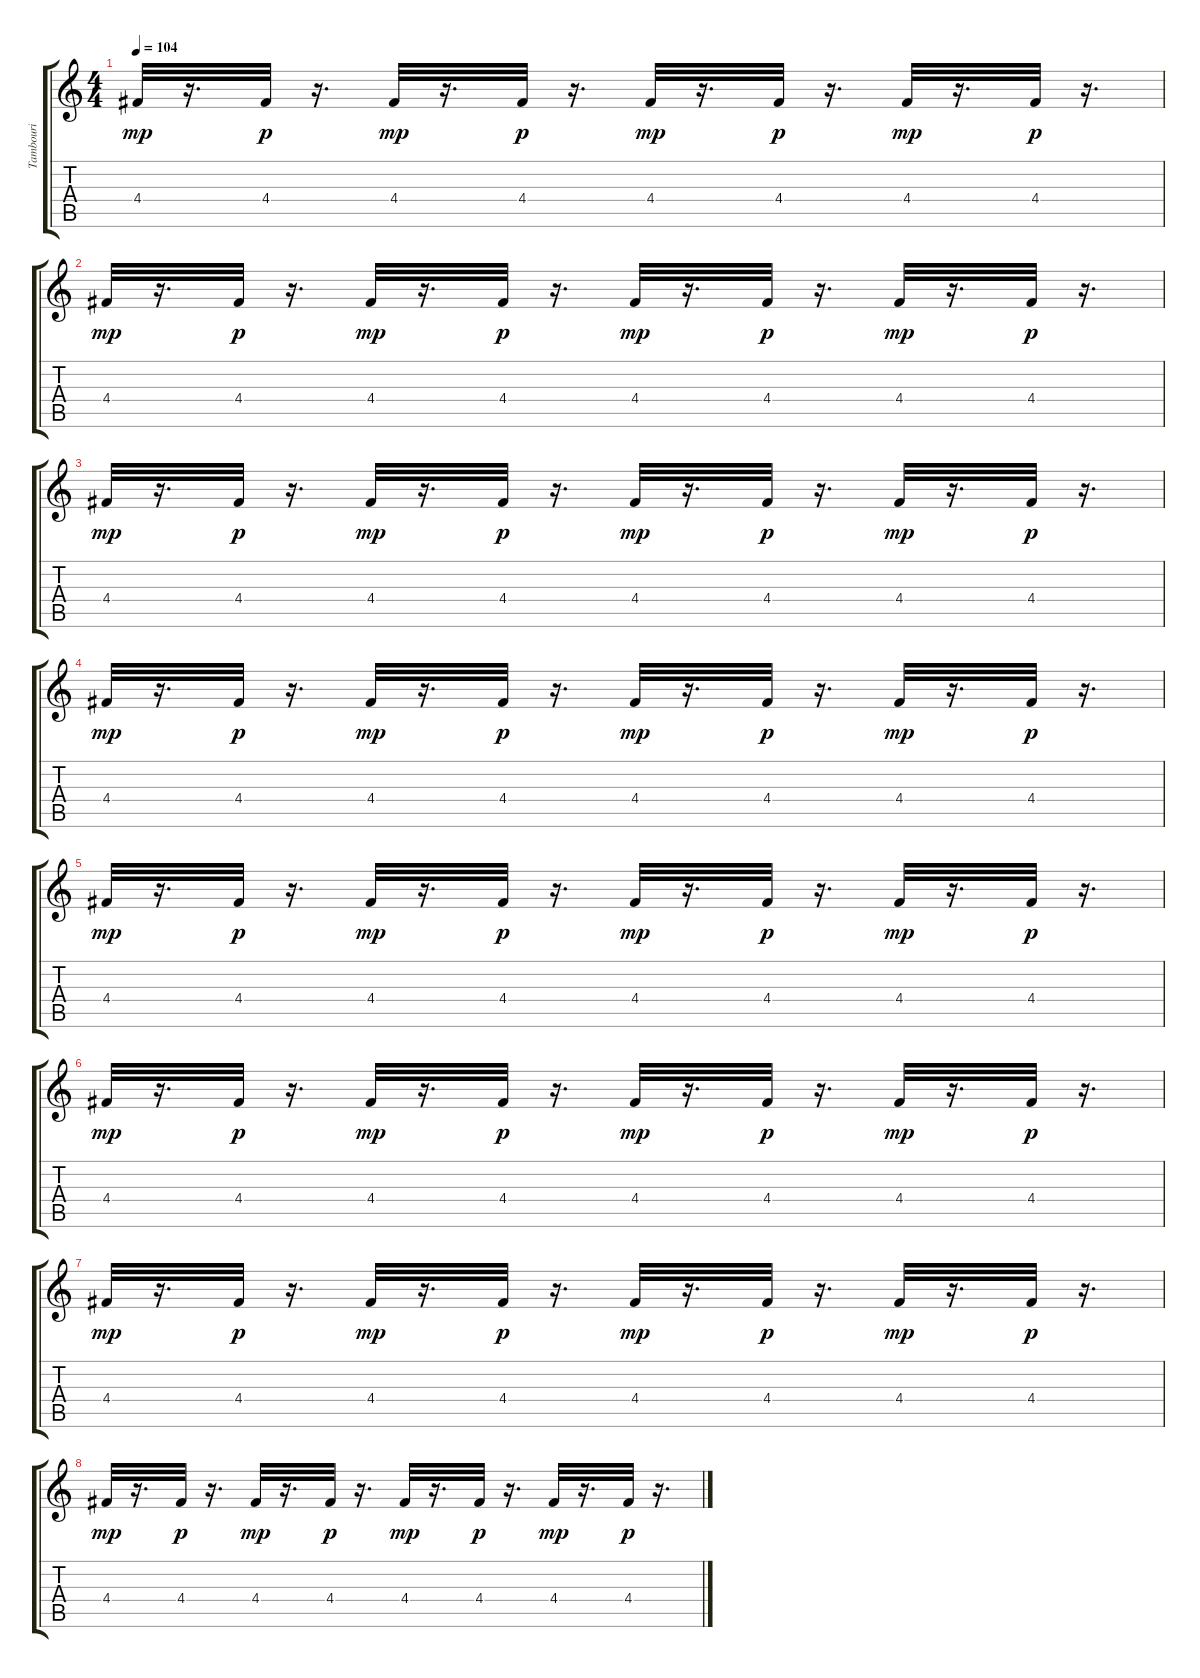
\track ("  Tambourine" "  Tambouri") {instrument acousticguitarsteel}
\staff {score tabs}
\tuning (E4 B3 G3 D3 A2 E2) {hide}
\ts (4 4)
\tempo 104
\clef g2
\ks c
4.4.32{dy mp} r.16{d} 4.4.32{dy p} r.16{d} 4.4.32{dy mp} r.16{d} 4.4.32{dy p} r.16{d} 4.4.32{dy mp} r.16{d} 4.4.32{dy p} r.16{d} 4.4.32{dy mp} r.16{d} 4.4.32{dy p} r.16{d} |
4.4.32{dy mp} r.16{d} 4.4.32{dy p} r.16{d} 4.4.32{dy mp} r.16{d} 4.4.32{dy p} r.16{d} 4.4.32{dy mp} r.16{d} 4.4.32{dy p} r.16{d} 4.4.32{dy mp} r.16{d} 4.4.32{dy p} r.16{d} |
4.4.32{dy mp} r.16{d} 4.4.32{dy p} r.16{d} 4.4.32{dy mp} r.16{d} 4.4.32{dy p} r.16{d} 4.4.32{dy mp} r.16{d} 4.4.32{dy p} r.16{d} 4.4.32{dy mp} r.16{d} 4.4.32{dy p} r.16{d} |
4.4.32{dy mp} r.16{d} 4.4.32{dy p} r.16{d} 4.4.32{dy mp} r.16{d} 4.4.32{dy p} r.16{d} 4.4.32{dy mp} r.16{d} 4.4.32{dy p} r.16{d} 4.4.32{dy mp} r.16{d} 4.4.32{dy p} r.16{d} |
4.4.32{dy mp} r.16{d} 4.4.32{dy p} r.16{d} 4.4.32{dy mp} r.16{d} 4.4.32{dy p} r.16{d} 4.4.32{dy mp} r.16{d} 4.4.32{dy p} r.16{d} 4.4.32{dy mp} r.16{d} 4.4.32{dy p} r.16{d} |
4.4.32{dy mp} r.16{d} 4.4.32{dy p} r.16{d} 4.4.32{dy mp} r.16{d} 4.4.32{dy p} r.16{d} 4.4.32{dy mp} r.16{d} 4.4.32{dy p} r.16{d} 4.4.32{dy mp} r.16{d} 4.4.32{dy p} r.16{d} |
4.4.32{dy mp} r.16{d} 4.4.32{dy p} r.16{d} 4.4.32{dy mp} r.16{d} 4.4.32{dy p} r.16{d} 4.4.32{dy mp} r.16{d} 4.4.32{dy p} r.16{d} 4.4.32{dy mp} r.16{d} 4.4.32{dy p} r.16{d} |
4.4.32{dy mp} r.16{d} 4.4.32{dy p} r.16{d} 4.4.32{dy mp} r.16{d} 4.4.32{dy p} r.16{d} 4.4.32{dy mp} r.16{d} 4.4.32{dy p} r.16{d} 4.4.32{dy mp} r.16{d} 4.4.32{dy p} r.16{d}
